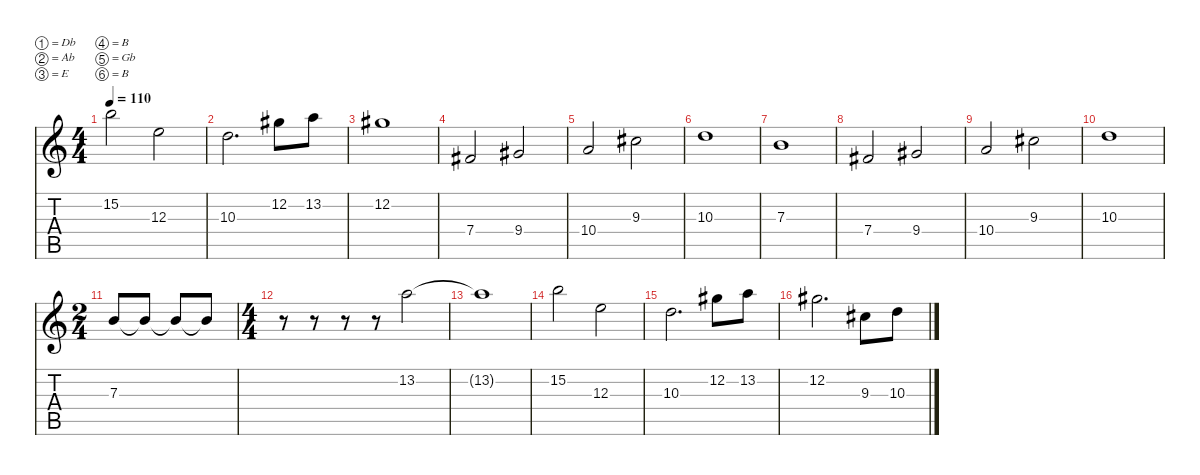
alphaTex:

\defaultSystemsLayout 4
\hideDynamics
\bracketExtendMode nobrackets
\singleTrackTrackNamePolicy hidden
\multiTrackTrackNamePolicy hidden
\firstSystemTrackNameMode fullname
\firstSystemTrackNameOrientation horizontal
\otherSystemsTrackNameOrientation horizontal
\track ("Guitar II [Mike Gallagher]" "dist.guit.") {instrument distortionguitar}
\staff {score tabs}
\tuning (Db4 Ab3 E3 B2 Gb2 B1)
\ts (4 4)
\tempo 110
\clef g2
\ks c
15.2.2{dy f beam Down} 12.3.2{beam Down} |
10.3.2{d beam Down} 12.2{acc #}.8{beam Down} 13.2.8{beam Down} |
12.2{acc #}.1{beam Down} |
7.4{acc #}.2{beam Up} 9.4{acc #}.2{beam Up} |
10.4.2{beam Up} 9.3{acc #}.2{beam Down} |
10.3.1{beam Down} |
7.3.1{beam Down} |
7.4{acc #}.2{beam Up} 9.4{acc #}.2{beam Up} |
10.4.2{beam Up} 9.3{acc #}.2{beam Down} |
10.3.1{beam Down} |
\ts (2 4)
\beaming (8 2 2)
7.3.8{beam Up} 7.3{t}.8{beam Up} 7.3{t}.8{beam Up} 7.3{t}.8{beam Up} |
\ts (4 4)
\beaming (8 2 2 2 2)
r.8{beam Down} r.8{beam Down} r.8{beam Down} r.8{beam Down} 13.2.2{beam Down} |
13.2{t}.1{beam Down} |
15.2.2{beam Down} 12.3.2{beam Down} |
10.3.2{d beam Down} 12.2{acc #}.8{beam Down} 13.2.8{beam Down} |
12.2{acc #}.2{d beam Down} 9.3{acc #}.8{beam Down} 10.3.8{beam Down}
